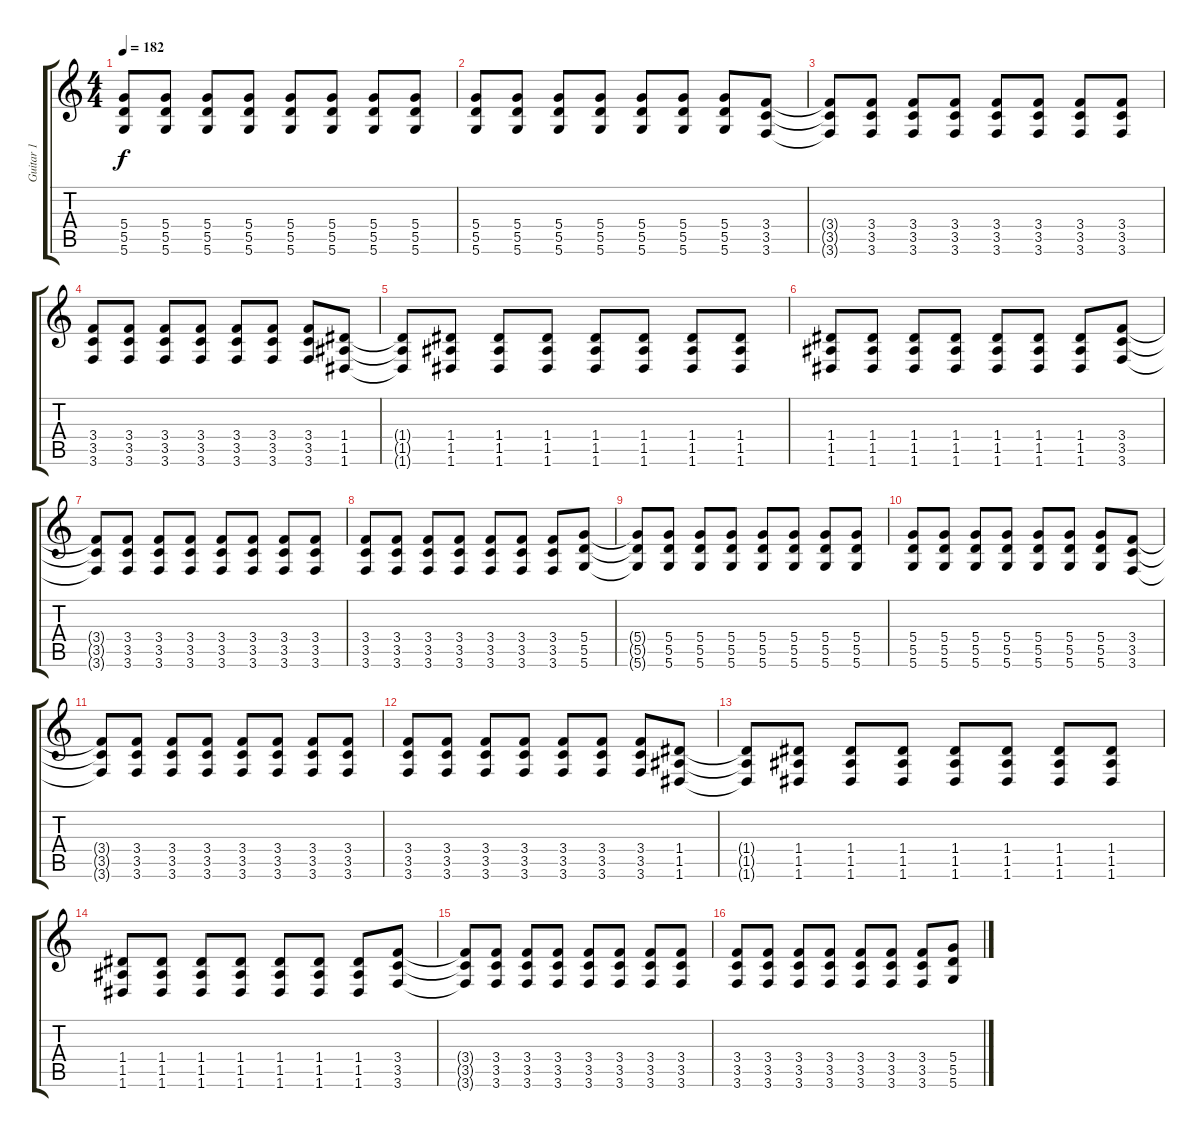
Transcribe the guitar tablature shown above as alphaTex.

\track ("Guitar 1" "Guitar 1") {instrument distortionguitar}
\staff {score tabs}
\tuning (E4 B3 G3 D3 A2 D2) {hide}
\ts (4 4)
\tempo 182
\clef g2
\ks c
(5.4{t} 5.5{t} 5.6{t}).8{dy f} (5.4 5.5 5.6).8 (5.4 5.5 5.6).8 (5.4 5.5 5.6).8 (5.4 5.5 5.6).8 (5.4 5.5 5.6).8 (5.4 5.5 5.6).8 (5.4 5.5 5.6).8 |
(5.4 5.5 5.6).8 (5.4 5.5 5.6).8 (5.4 5.5 5.6).8 (5.4 5.5 5.6).8 (5.4 5.5 5.6).8 (5.4 5.5 5.6).8 (5.4 5.5 5.6).8 (3.4 3.5 3.6).8 |
(3.4{t} 3.5{t} 3.6{t}).8 (3.4 3.5 3.6).8 (3.4 3.5 3.6).8 (3.4 3.5 3.6).8 (3.4 3.5 3.6).8 (3.4 3.5 3.6).8 (3.4 3.5 3.6).8 (3.4 3.5 3.6).8 |
(3.4 3.5 3.6).8 (3.4 3.5 3.6).8 (3.4 3.5 3.6).8 (3.4 3.5 3.6).8 (3.4 3.5 3.6).8 (3.4 3.5 3.6).8 (3.4 3.5 3.6).8 (1.4 1.5 1.6).8 |
(1.4{t} 1.5{t} 1.6{t}).8 (1.4 1.5 1.6).8 (1.4 1.5 1.6).8 (1.4 1.5 1.6).8 (1.4 1.5 1.6).8 (1.4 1.5 1.6).8 (1.4 1.5 1.6).8 (1.4 1.5 1.6).8 |
(1.4 1.5 1.6).8 (1.4 1.5 1.6).8 (1.4 1.5 1.6).8 (1.4 1.5 1.6).8 (1.4 1.5 1.6).8 (1.4 1.5 1.6).8 (1.4 1.5 1.6).8 (3.4 3.5 3.6).8 |
(3.4{t} 3.5{t} 3.6{t}).8 (3.4 3.5 3.6).8 (3.4 3.5 3.6).8 (3.4 3.5 3.6).8 (3.4 3.5 3.6).8 (3.4 3.5 3.6).8 (3.4 3.5 3.6).8 (3.4 3.5 3.6).8 |
(3.4 3.5 3.6).8 (3.4 3.5 3.6).8 (3.4 3.5 3.6).8 (3.4 3.5 3.6).8 (3.4 3.5 3.6).8 (3.4 3.5 3.6).8 (3.4 3.5 3.6).8 (5.4 5.5 5.6).8 |
(5.4{t} 5.5{t} 5.6{t}).8 (5.4 5.5 5.6).8 (5.4 5.5 5.6).8 (5.4 5.5 5.6).8 (5.4 5.5 5.6).8 (5.4 5.5 5.6).8 (5.4 5.5 5.6).8 (5.4 5.5 5.6).8 |
(5.4 5.5 5.6).8 (5.4 5.5 5.6).8 (5.4 5.5 5.6).8 (5.4 5.5 5.6).8 (5.4 5.5 5.6).8 (5.4 5.5 5.6).8 (5.4 5.5 5.6).8 (3.4 3.5 3.6).8 |
(3.4{t} 3.5{t} 3.6{t}).8 (3.4 3.5 3.6).8 (3.4 3.5 3.6).8 (3.4 3.5 3.6).8 (3.4 3.5 3.6).8 (3.4 3.5 3.6).8 (3.4 3.5 3.6).8 (3.4 3.5 3.6).8 |
(3.4 3.5 3.6).8 (3.4 3.5 3.6).8 (3.4 3.5 3.6).8 (3.4 3.5 3.6).8 (3.4 3.5 3.6).8 (3.4 3.5 3.6).8 (3.4 3.5 3.6).8 (1.4 1.5 1.6).8 |
(1.4{t} 1.5{t} 1.6{t}).8{volume 12} (1.4 1.5 1.6).8 (1.4 1.5 1.6).8 (1.4 1.5 1.6).8 (1.4 1.5 1.6).8 (1.4 1.5 1.6).8 (1.4 1.5 1.6).8 (1.4 1.5 1.6).8 |
(1.4 1.5 1.6).8 (1.4 1.5 1.6).8 (1.4 1.5 1.6).8 (1.4 1.5 1.6).8 (1.4 1.5 1.6).8 (1.4 1.5 1.6).8 (1.4 1.5 1.6).8 (3.4 3.5 3.6).8 |
(3.4{t} 3.5{t} 3.6{t}).8 (3.4 3.5 3.6).8 (3.4 3.5 3.6).8 (3.4 3.5 3.6).8 (3.4 3.5 3.6).8 (3.4 3.5 3.6).8 (3.4 3.5 3.6).8 (3.4 3.5 3.6).8 |
(3.4 3.5 3.6).8 (3.4 3.5 3.6).8 (3.4 3.5 3.6).8 (3.4 3.5 3.6).8 (3.4 3.5 3.6).8 (3.4 3.5 3.6).8 (3.4 3.5 3.6).8 (5.4 5.5 5.6).8
